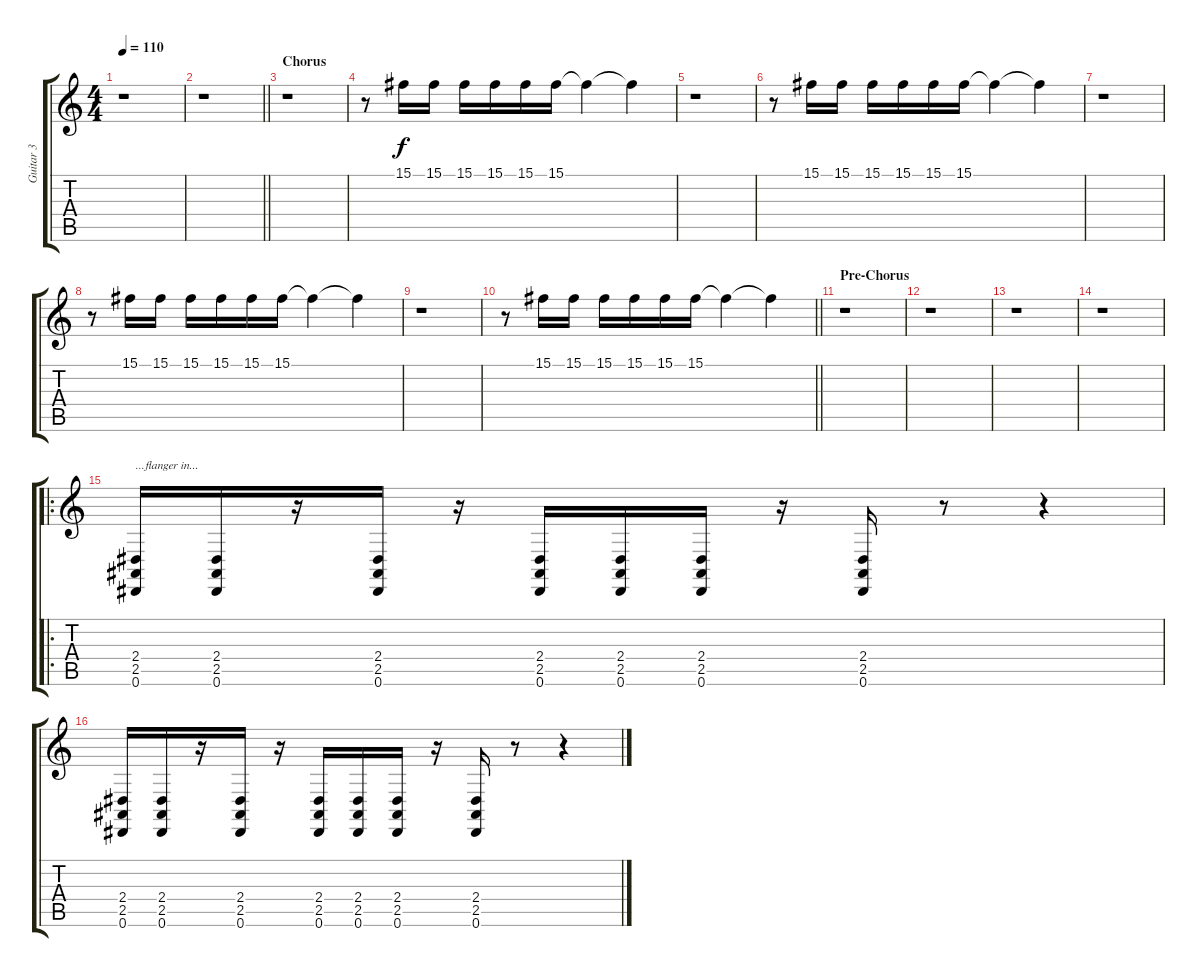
\track ("Guitar 3" "Guitar 3") {instrument tuba}
\staff {score tabs}
\tuning (Eb4 Bb3 Gb3 Db3 Ab2 Eb2) {hide}
\ts (4 4)
\tempo 110
\clef g2
\ks c
r.1{dy f} |
\barLineRight lightlight
r.1 |
\section ("" "Chorus")
r.1 |
r.8{volume 13 balance 8 instrument overdrivenguitar} 15.1.16 15.1.16 15.1.16 15.1.16 15.1.16 15.1.16 15.1{t}.4{volume 7} 15.1{t}.4 |
r.1 |
r.8{volume 13} 15.1.16 15.1.16 15.1.16 15.1.16 15.1.16 15.1.16 15.1{t}.4{volume 7} 15.1{t}.4 |
r.1 |
r.8{volume 13} 15.1.16 15.1.16 15.1.16 15.1.16 15.1.16 15.1.16 15.1{t}.4{volume 7} 15.1{t}.4 |
r.1 |
\barLineRight lightlight
r.8{volume 13} 15.1.16 15.1.16 15.1.16 15.1.16 15.1.16 15.1.16 15.1{t}.4{volume 7} 15.1{t}.4 |
\section ("" "Pre-Chorus")
r.1 |
r.1 |
r.1 |
r.1 |
\ro
(2.4 2.5 0.6).16{txt "...flanger in..." volume 16 balance 11 instrument tuba} (2.4 2.5 0.6).16 r.16 (2.4 2.5 0.6).16 r.16 (2.4 2.5 0.6).16 (2.4 2.5 0.6).16 (2.4 2.5 0.6).16 r.16 (2.4 2.5 0.6).16 r.8 r.4 |
(2.4 2.5 0.6).16{balance 5} (2.4 2.5 0.6).16 r.16 (2.4 2.5 0.6).16 r.16 (2.4 2.5 0.6).16 (2.4 2.5 0.6).16 (2.4 2.5 0.6).16 r.16 (2.4 2.5 0.6).16 r.8 r.4
